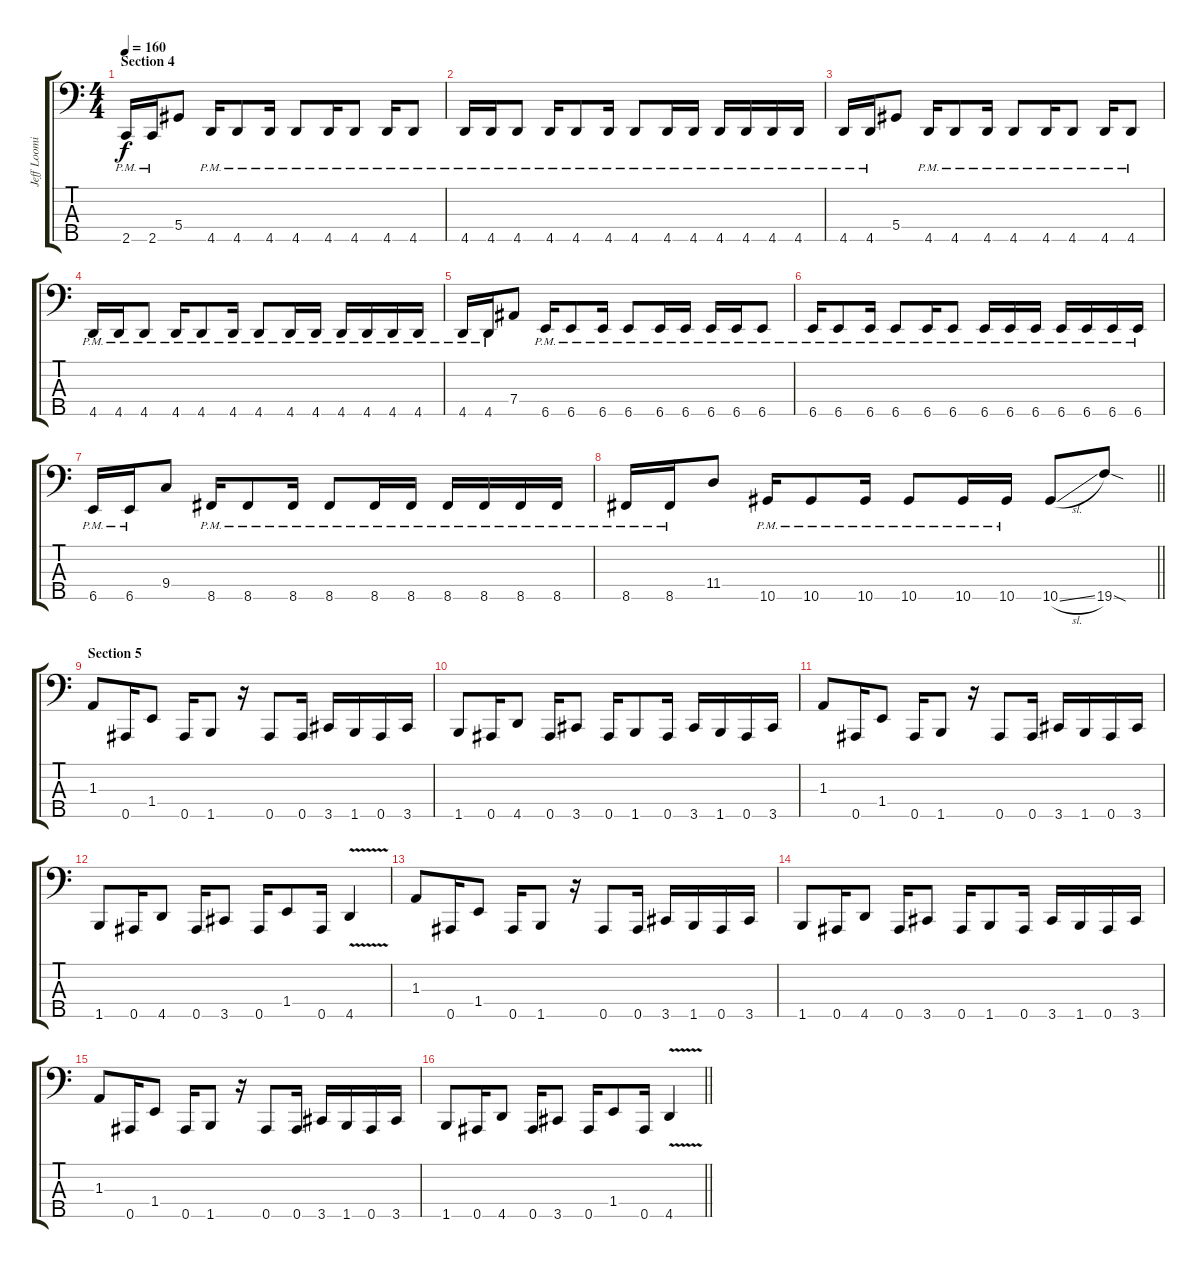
\track ("Jeff Loomis - bass" "Jeff Loomi") {instrument electricbasspick}
\staff {score tabs}
\tuning (Gb2 Db2 Ab1 Eb1 Bb0) {hide}
\ts (4 4)
\section ("" "Section 4")
\tempo 160
\clef f4
\ks c
2.5{pm}.16{dy f} 2.5{pm}.16 5.4.8 4.5{pm}.16 4.5{pm}.8 4.5{pm}.16 4.5{pm}.8 4.5{pm}.16 4.5{pm}.8 4.5{pm}.16 4.5{pm}.8 |
4.5{pm}.16 4.5{pm}.16 4.5{pm}.8 4.5{pm}.16 4.5{pm}.8 4.5{pm}.16 4.5{pm}.8 4.5{pm}.16 4.5{pm}.16 4.5{pm}.16 4.5{pm}.16 4.5{pm}.16 4.5{pm}.16 |
4.5{pm}.16 4.5{pm}.16 5.4.8 4.5{pm}.16 4.5{pm}.8 4.5{pm}.16 4.5{pm}.8 4.5{pm}.16 4.5{pm}.8 4.5{pm}.16 4.5{pm}.8 |
4.5{pm}.16 4.5{pm}.16 4.5{pm}.8 4.5{pm}.16 4.5{pm}.8 4.5{pm}.16 4.5{pm}.8 4.5{pm}.16 4.5{pm}.16 4.5{pm}.16 4.5{pm}.16 4.5{pm}.16 4.5{pm}.16 |
4.5{pm}.16 4.5{pm}.16 7.4.8 6.5{pm}.16 6.5{pm}.8 6.5{pm}.16 6.5{pm}.8 6.5{pm}.16 6.5{pm}.16 6.5{pm}.16 6.5{pm}.16 6.5{pm}.8 |
6.5{pm}.16 6.5{pm}.8 6.5{pm}.16 6.5{pm}.8 6.5{pm}.16 6.5{pm}.8 6.5{pm}.16 6.5{pm}.16 6.5{pm}.16 6.5{pm}.16 6.5{pm}.16 6.5{pm}.16 6.5{pm}.16 |
6.5{pm}.16 6.5{pm}.16 9.4.8 8.5{pm}.16 8.5{pm}.8 8.5{pm}.16 8.5{pm}.8 8.5{pm}.16 8.5{pm}.16 8.5{pm}.16 8.5{pm}.16 8.5{pm}.16 8.5{pm}.16 |
\barLineRight lightlight
8.5{pm}.16 8.5{pm}.16 11.4.8 10.5{pm}.16 10.5{pm}.8 10.5{pm}.16 10.5{pm}.8 10.5{pm}.16 10.5{pm}.16 10.5{sl}.8 19.5{sod}.8 |
\section ("" "Section 5")
1.3.8 0.5.16 1.4.8 0.5.16 1.5.8 r.16 0.5.8 0.5.16 3.5.16 1.5.16 0.5.16 3.5.16 |
1.5.8 0.5.16 4.5.8 0.5.16 3.5.8 0.5.16 1.5.8 0.5.16 3.5.16 1.5.16 0.5.16 3.5.16 |
1.3.8 0.5.16 1.4.8 0.5.16 1.5.8 r.16 0.5.8 0.5.16 3.5.16 1.5.16 0.5.16 3.5.16 |
1.5.8 0.5.16 4.5.8 0.5.16 3.5.8 0.5.16 1.4.8 0.5.16 4.5{v}.4 |
1.3.8 0.5.16 1.4.8 0.5.16 1.5.8 r.16 0.5.8 0.5.16 3.5.16 1.5.16 0.5.16 3.5.16 |
1.5.8 0.5.16 4.5.8 0.5.16 3.5.8 0.5.16 1.5.8 0.5.16 3.5.16 1.5.16 0.5.16 3.5.16 |
1.3.8 0.5.16 1.4.8 0.5.16 1.5.8 r.16 0.5.8 0.5.16 3.5.16 1.5.16 0.5.16 3.5.16 |
\barLineRight lightlight
1.5.8 0.5.16 4.5.8 0.5.16 3.5.8 0.5.16 1.4.8 0.5.16 4.5{v}.4
